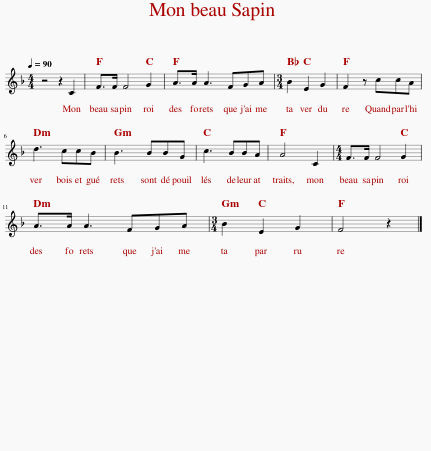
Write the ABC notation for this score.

X:1
L:1/8
Q:1/4=90
M:4/4
I:linebreak $
K:F
V:1 treble
V:1
 z4 z2 C2 | F>F F4 G2 | A>A A3 FGA |[M:3/4] B2 E2 G2 | F2 z ccA |$ %5
 d3 ccB | B3 BBG | c3 BBA | A4 C2 |[M:4/4] F>F F4 G2 |$ %10
 A>A A3 FGA |[M:3/4] B2 E2 G2 | F4 z2 |] %13
